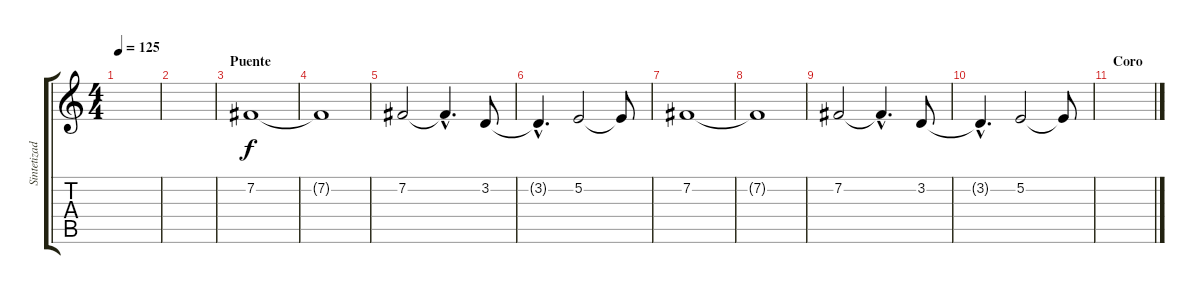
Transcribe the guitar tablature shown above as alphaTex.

\track ("Sintetizador" "Sintetizad") {instrument stringensemble1}
\staff {score tabs}
\tuning (E4 B3 G3 D3 A2 E2) {hide}
\ts (4 4)
\tempo 125
\clef g2
\ks c
|
|
\section ("" "Puente")
7.2.1 |
7.2{t}.1 |
7.2.2 7.2{hac t}.4{d} 3.2.8 |
3.2{hac t}.4{d} 5.2.2 5.2{t}.8 |
7.2.1 |
7.2{t}.1 |
7.2.2 7.2{hac t}.4{d} 3.2.8 |
3.2{hac t}.4{d} 5.2.2 5.2{t}.8 |
\section ("" "Coro")
